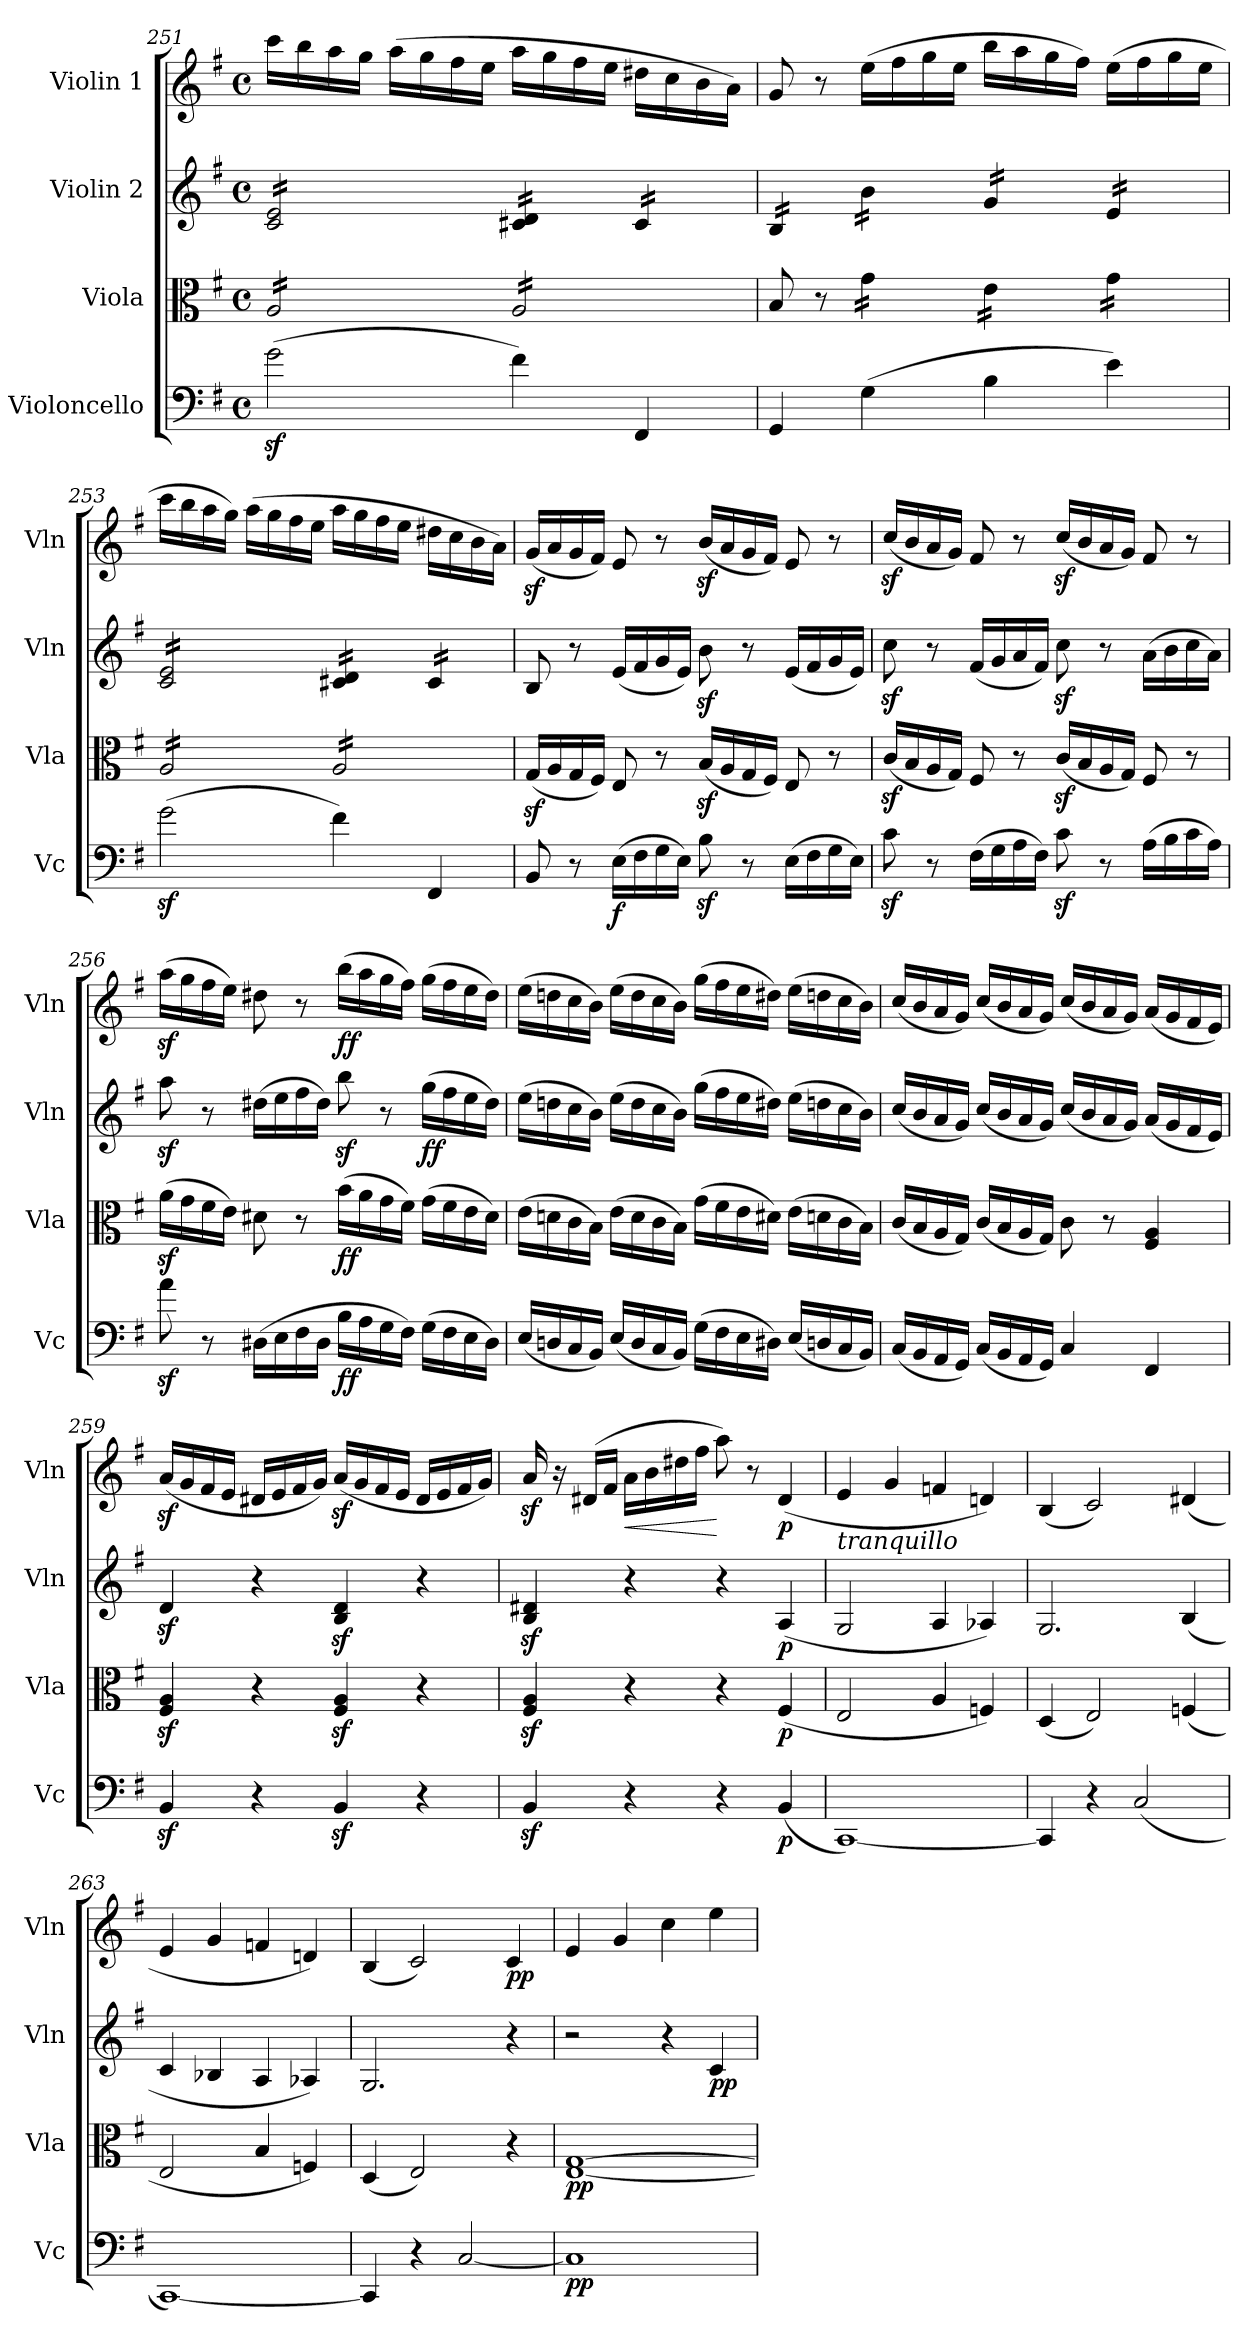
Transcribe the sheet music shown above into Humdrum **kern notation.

**kern	**dynam	**kern	**dynam	**kern	**dynam	**kern	**dynam
*part4	*part4	*part3	*part3	*part2	*part2	*part1	*part1
*staff4	*staff4	*staff3	*staff3	*staff2	*staff2	*staff1	*staff1
*I"Violoncello	*	*I"Viola	*	*I"Violin 2	*	*I"Violin 1	*
*I'Vc	*	*I'Vla	*	*I'Vln	*	*I'Vln	*
*clefF4	*	*clefC3	*	*clefG2	*	*clefG2	*
*k[f#]	*	*k[f#]	*	*k[f#]	*	*k[f#]	*
*M4/4	*	*M4/4	*	*M4/4	*	*M4/4	*
*met(c)	*	*met(c)	*	*met(c)	*	*met(c)	*
=251	=251	=251	=251	=251	=251	=251	=251
*	*	*tremolo	*	*	*	*	*
*	*	*	*	*tremolo	*	*	*
(2gz<\	.	16A/LL	.	16c/ 16e/LL	.	16ccc\LL	.
.	.	16A/	.	16c/ 16e/	.	16bb\	.
.	.	16A/	.	16c/ 16e/	.	16aa\	.
.	.	16A/	.	16c/ 16e/	.	16gg\JJ	.
.	.	16A/	.	16c/ 16e/	.	(16aa\LL	.
.	.	16A/	.	16c/ 16e/	.	16gg\	.
.	.	16A/	.	16c/ 16e/	.	16ff#\	.
.	.	16A/JJ	.	16c/ 16e/JJ	.	16ee\JJ	.
4f#\)	.	16A/LL	.	16c#X/ 16d/LL	.	16aa\LL	.
.	.	16A/	.	16c#X/ 16d/	.	16gg\	.
.	.	16A/	.	16c#X/ 16d/	.	16ff#\	.
.	.	16A/	.	16c#X/ 16d/JJ	.	16ee\JJ	.
4FF#/	.	16A/	.	16c#/LL	.	16dd#X\LL	.
.	.	16A/	.	16c#/	.	16cc\	.
.	.	16A/	.	16c#/	.	16b\	.
.	.	16A/JJ	.	16c#/JJ	.	16a\JJ)	.
*	*	*Xtremolo	*	*	*	*	*
=252	=252	=252	=252	=252	=252	=252	=252
4GG/	.	8B/	.	16B/LL	.	8g/	.
.	.	.	.	16B/	.	.	.
.	.	8r	.	16B/	.	8r	.
.	.	.	.	16B/JJ	.	.	.
*	*	*tremolo	*	*	*	*	*
(4G\	.	16g\LL	.	16b\LL	.	(16ee\LL	.
.	.	16g\	.	16b\	.	16ff#\	.
.	.	16g\	.	16b\	.	16gg\	.
.	.	16g\JJ	.	16b\JJ	.	16ee\JJ	.
4B\	.	16e\LL	.	16g/LL	.	16bb\LL	.
.	.	16e\	.	16g/	.	16aa\	.
.	.	16e\	.	16g/	.	16gg\	.
.	.	16e\JJ	.	16g/JJ	.	16ff#\JJ)	.
4e\)	.	16g\LL	.	16e/LL	.	(16ee\LL	.
.	.	16g\	.	16e/	.	16ff#\	.
.	.	16g\	.	16e/	.	16gg\	.
.	.	16g\JJ	.	16e/JJ	.	16ee\JJ	.
!!LO:LB:g=z
=253	=253	=253	=253	=253	=253	=253	=253
(2gz<\	.	16A/LL	.	16c/ 16e/LL	.	16ccc\LL	.
.	.	16A/	.	16c/ 16e/	.	16bb\	.
.	.	16A/	.	16c/ 16e/	.	16aa\	.
.	.	16A/	.	16c/ 16e/	.	16gg\JJ)	.
.	.	16A/	.	16c/ 16e/	.	(16aa\LL	.
.	.	16A/	.	16c/ 16e/	.	16gg\	.
.	.	16A/	.	16c/ 16e/	.	16ff#\	.
.	.	16A/JJ	.	16c/ 16e/JJ	.	16ee\JJ	.
4f#\)	.	16A/LL	.	16c#X/ 16d/LL	.	16aa\LL	.
.	.	16A/	.	16c#X/ 16d/	.	16gg\	.
.	.	16A/	.	16c#X/ 16d/	.	16ff#\	.
.	.	16A/	.	16c#X/ 16d/JJ	.	16ee\JJ	.
4FF#/	.	16A/	.	16c#/LL	.	16dd#X\LL	.
.	.	16A/	.	16c#/	.	16cc\	.
.	.	16A/	.	16c#/	.	16b\	.
.	.	16A/JJ	.	16c#/JJ	.	16a\JJ)	.
*	*	*	*	*Xtremolo	*	*	*
*	*	*Xtremolo	*	*	*	*	*
!!LO:LB:g=z
=254	=254	=254	=254	=254	=254	=254	=254
8BB/	.	(16Gz</LL	.	8B/	.	(16gz</LL	.
.	.	16A/	.	.	.	16a/	.
8r	.	16G/	.	8r	.	16g/	.
.	.	16F#/JJ)	.	.	.	16f#/JJ)	.
!	!LO:DY:b	!	!	!	!	!	!
(16E\LL	f	8E/	.	(16e/LL	.	8e/	.
16F#\	.	.	.	16f#/	.	.	.
16G\	.	8r	.	16g/	.	8r	.
16E\JJ)	.	.	.	16e/JJ)	.	.	.
8Bz<\	.	(16Bz</LL	.	8bz<\	.	(16bz</LL	.
.	.	16A/	.	.	.	16a/	.
8r	.	16G/	.	8r	.	16g/	.
.	.	16F#/JJ)	.	.	.	16f#/JJ)	.
(16E\LL	.	8E/	.	(16e/LL	.	8e/	.
16F#\	.	.	.	16f#/	.	.	.
16G\	.	8r	.	16g/	.	8r	.
16E\JJ)	.	.	.	16e/JJ)	.	.	.
=255	=255	=255	=255	=255	=255	=255	=255
8cz<\	.	(16cz</LL	.	8ccz<\	.	(16ccz</LL	.
.	.	16B/	.	.	.	16b/	.
8r	.	16A/	.	8r	.	16a/	.
.	.	16G/JJ)	.	.	.	16g/JJ)	.
(16F#\LL	.	8F#/	.	(16f#/LL	.	8f#/	.
16G\	.	.	.	16g/	.	.	.
16A\	.	8r	.	16a/	.	8r	.
16F#\JJ)	.	.	.	16f#/JJ)	.	.	.
8cz<\	.	(16cz</LL	.	8ccz<\	.	(16ccz</LL	.
.	.	16B/	.	.	.	16b/	.
8r	.	16A/	.	8r	.	16a/	.
.	.	16G/JJ)	.	.	.	16g/JJ)	.
(16A\LL	.	8F#/	.	(16a\LL	.	8f#/	.
16B\	.	.	.	16b\	.	.	.
16c\	.	8r	.	16cc\	.	8r	.
16A\JJ)	.	.	.	16a\JJ)	.	.	.
=256	=256	=256	=256	=256	=256	=256	=256
8az<\	.	(16az<\LL	.	8aaz<\	.	(16aaz<\LL	.
.	.	16g\	.	.	.	16gg\	.
8r	.	16f#\	.	8r	.	16ff#\	.
.	.	16e\JJ)	.	.	.	16ee\JJ)	.
(16D#X\LL	.	8d#X\	.	(16dd#X\LL	.	8dd#X\	.
16E\	.	.	.	16ee\	.	.	.
16F#\	.	8r	.	16ff#\	.	8r	.
16D#\JJ	.	.	.	16dd#\JJ)	.	.	.
!	!LO:DY:b	!	!LO:DY:b	!	!	!	!LO:DY:b
16B\LL	ff	(16b\LL	ff	8bbz<\	.	(16bb\LL	ff
16A\	.	16a\	.	.	.	16aa\	.
16G\	.	16g\	.	8r	.	16gg\	.
16F#\JJ)	.	16f#\JJ)	.	.	.	16ff#\JJ)	.
!	!	!	!	!	!LO:DY:b	!	!
(16G\LL	.	(16g\LL	.	(16gg\LL	ff	(16gg\LL	.
16F#\	.	16f#\	.	16ff#\	.	16ff#\	.
16E\	.	16e\	.	16ee\	.	16ee\	.
16D#\JJ)	.	16d#\JJ)	.	16dd#\JJ)	.	16dd#\JJ)	.
!!LO:LB:g=z
=257	=257	=257	=257	=257	=257	=257	=257
(16E/LL	.	(16e\LL	.	(16ee\LL	.	(16ee\LL	.
16Dn/	.	16dn\	.	16ddn\	.	16ddn\	.
16C/	.	16c\	.	16cc\	.	16cc\	.
16BB/JJ)	.	16B\JJ)	.	16b\JJ)	.	16b\JJ)	.
(16E/LL	.	(16e\LL	.	(16ee\LL	.	(16ee\LL	.
16D/	.	16d\	.	16dd\	.	16dd\	.
16C/	.	16c\	.	16cc\	.	16cc\	.
16BB/JJ)	.	16B\JJ)	.	16b\JJ)	.	16b\JJ)	.
(16G\LL	.	(16g\LL	.	(16gg\LL	.	(16gg\LL	.
16F#\	.	16f#\	.	16ff#\	.	16ff#\	.
16E\	.	16e\	.	16ee\	.	16ee\	.
16D#X\JJ)	.	16d#X\JJ)	.	16dd#X\JJ)	.	16dd#X\JJ)	.
(16E/LL	.	(16e\LL	.	(16ee\LL	.	(16ee\LL	.
16Dn/	.	16dn\	.	16ddn\	.	16ddn\	.
16C/	.	16c\	.	16cc\	.	16cc\	.
16BB/JJ)	.	16B\JJ)	.	16b\JJ)	.	16b\JJ)	.
!!LO:LB:g=z
=258	=258	=258	=258	=258	=258	=258	=258
(16C/LL	.	(16c/LL	.	(16cc/LL	.	(16cc/LL	.
16BB/	.	16B/	.	16b/	.	16b/	.
16AA/	.	16A/	.	16a/	.	16a/	.
16GG/JJ)	.	16G/JJ)	.	16g/JJ)	.	16g/JJ)	.
(16C/LL	.	(16c/LL	.	(16cc/LL	.	(16cc/LL	.
16BB/	.	16B/	.	16b/	.	16b/	.
16AA/	.	16A/	.	16a/	.	16a/	.
16GG/JJ)	.	16G/JJ)	.	16g/JJ)	.	16g/JJ)	.
4C/	.	8c\	.	(16cc/LL	.	(16cc/LL	.
.	.	.	.	16b/	.	16b/	.
.	.	8r	.	16a/	.	16a/	.
.	.	.	.	16g/JJ)	.	16g/JJ)	.
4FF#/	.	4F#/ 4A/	.	(16a/LL	.	(16a/LL	.
.	.	.	.	16g/	.	16g/	.
.	.	.	.	16f#/	.	16f#/	.
.	.	.	.	16e/JJ)	.	16e/JJ)	.
=259	=259	=259	=259	=259	=259	=259	=259
4BBz</	.	4F#/z< 4A/z<	.	4dz</	.	(16az</LL	.
.	.	.	.	.	.	16g/	.
.	.	.	.	.	.	16f#/	.
.	.	.	.	.	.	16e/JJ	.
4r	.	4r	.	4r	.	16d#X/LL	.
.	.	.	.	.	.	16e/	.
.	.	.	.	.	.	16f#/	.
.	.	.	.	.	.	16g/JJ)	.
4BBz</	.	4F#/z< 4A/z<	.	4B/z< 4d/z<	.	(16az</LL	.
.	.	.	.	.	.	16g/	.
.	.	.	.	.	.	16f#/	.
.	.	.	.	.	.	16e/JJ	.
4r	.	4r	.	4r	.	16d#/LL	.
.	.	.	.	.	.	16e/	.
.	.	.	.	.	.	16f#/	.
.	.	.	.	.	.	16g/JJ)	.
=260	=260	=260	=260	=260	=260	=260	=260
4BBz</	.	4F#/z< 4A/z<	.	4B/z< 4d#X/z<	.	16az</	.
.	.	.	.	.	.	16r	.
.	.	.	.	.	.	(16d#X/LL	.
.	.	.	.	.	.	16f#/JJ	.
!	!	!	!	!	!	!	!LO:HP:b
4r	.	4r	.	4r	.	16a\LL	<
.	.	.	.	.	.	16b\	.
.	.	.	.	.	.	16dd#X\	.
.	.	.	.	.	.	16ff#\JJ	.
4r	.	4r	.	4r	.	8aa\)	[
.	.	.	.	.	.	8r	.
!	!LO:DY:b	!	!LO:DY:b	!	!LO:DY:b	!	!LO:DY:b
(4BB/	p	(4F#/	p	(4A/	p	(4d#/	p
=261	=261	=261	=261	=261	=261	=261	=261
!	!	!	!	!	!	!LO:TX:b:i:t=tranquillo	!
[1CC)	.	2E/	.	2G/	.	4e/	.
.	.	.	.	.	.	4g/	.
.	.	4A/	.	4A/	.	4fn/	.
.	.	4Fn/)	.	4A-X/)	.	4dn/)	.
=262	=262	=262	=262	=262	=262	=262	=262
4CC/]	.	(4D/	.	2.G/	.	(4B/	.
4r	.	2E/)	.	.	.	2c/)	.
(2C/	.	.	.	.	.	.	.
.	.	(4Fn/	.	(4B/	.	(4d#X/	.
!!LO:LB:g=z
=263	=263	=263	=263	=263	=263	=263	=263
[1CC)	.	2E/	.	4c/	.	4e/	.
.	.	.	.	4B-X/	.	4g/	.
.	.	4B/	.	4A/	.	4fn/	.
.	.	4Fn/)	.	4A-X/)	.	4dn/)	.
=264	=264	=264	=264	=264	=264	=264	=264
4CC/]	.	(4D/	.	2.G/	.	(4B/	.
4r	.	2E/)	.	.	.	2c/)	.
[2C/	.	.	.	.	.	.	.
!	!	!	!	!	!	!	!LO:DY:b
.	.	4r	.	4r	.	4c/	pp
=265	=265	=265	=265	=265	=265	=265	=265
!	!LO:DY:b	!	!LO:DY:b	!	!	!	!
1C]	pp	[1E [1G	pp	2r	.	4e/	.
.	.	.	.	.	.	4g/	.
.	.	.	.	4r	.	4cc\	.
!	!	!	!	!	!LO:DY:b	!	!
.	.	.	.	4c/	pp	4ee\	.
=	=	=	=	=	=	=	=
*-	*-	*-	*-	*-	*-	*-	*-
